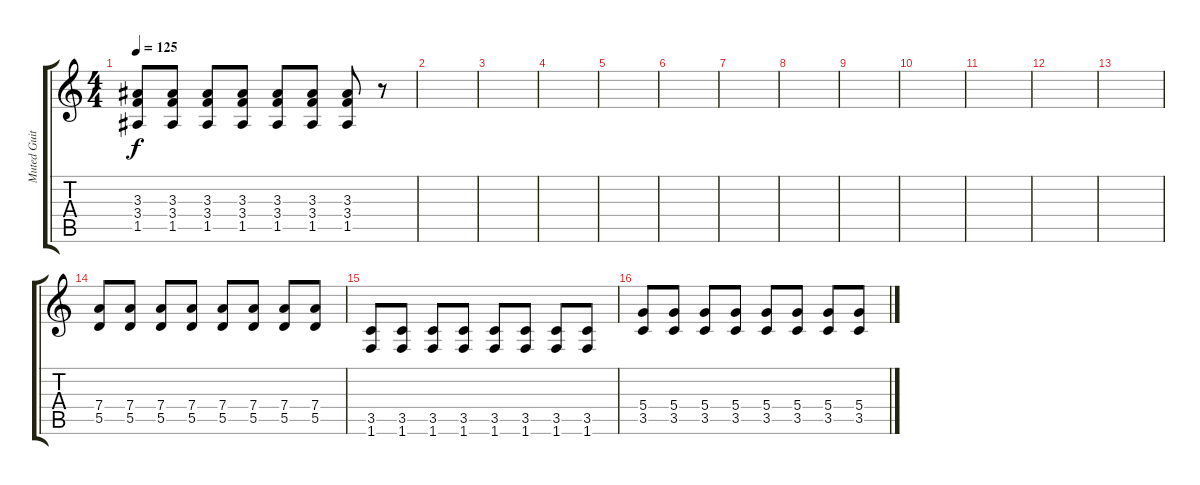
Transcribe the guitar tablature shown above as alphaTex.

\track ("Muted Guitar" "Muted Guit") {instrument electricguitarmuted}
\staff {score tabs}
\tuning (E4 B3 G3 D3 A2 E2) {hide}
\ts (4 4)
\tempo 125
\clef g2
\ks c
(3.3 3.4 1.5).8{dy f} (3.3 3.4 1.5).8 (3.3 3.4 1.5).8 (3.3 3.4 1.5).8 (3.3 3.4 1.5).8 (3.3 3.4 1.5).8 (3.3 3.4 1.5).8 r.8 |
|
|
|
|
|
|
|
|
|
|
|
|
(7.4 5.5).8 (7.4 5.5).8 (7.4 5.5).8 (7.4 5.5).8 (7.4 5.5).8 (7.4 5.5).8 (7.4 5.5).8 (7.4 5.5).8 |
(3.5 1.6).8 (3.5 1.6).8 (3.5 1.6).8 (3.5 1.6).8 (3.5 1.6).8 (3.5 1.6).8 (3.5 1.6).8 (3.5 1.6).8 |
(5.4 3.5).8 (5.4 3.5).8 (5.4 3.5).8 (5.4 3.5).8 (5.4 3.5).8 (5.4 3.5).8 (5.4 3.5).8 (5.4 3.5).8
